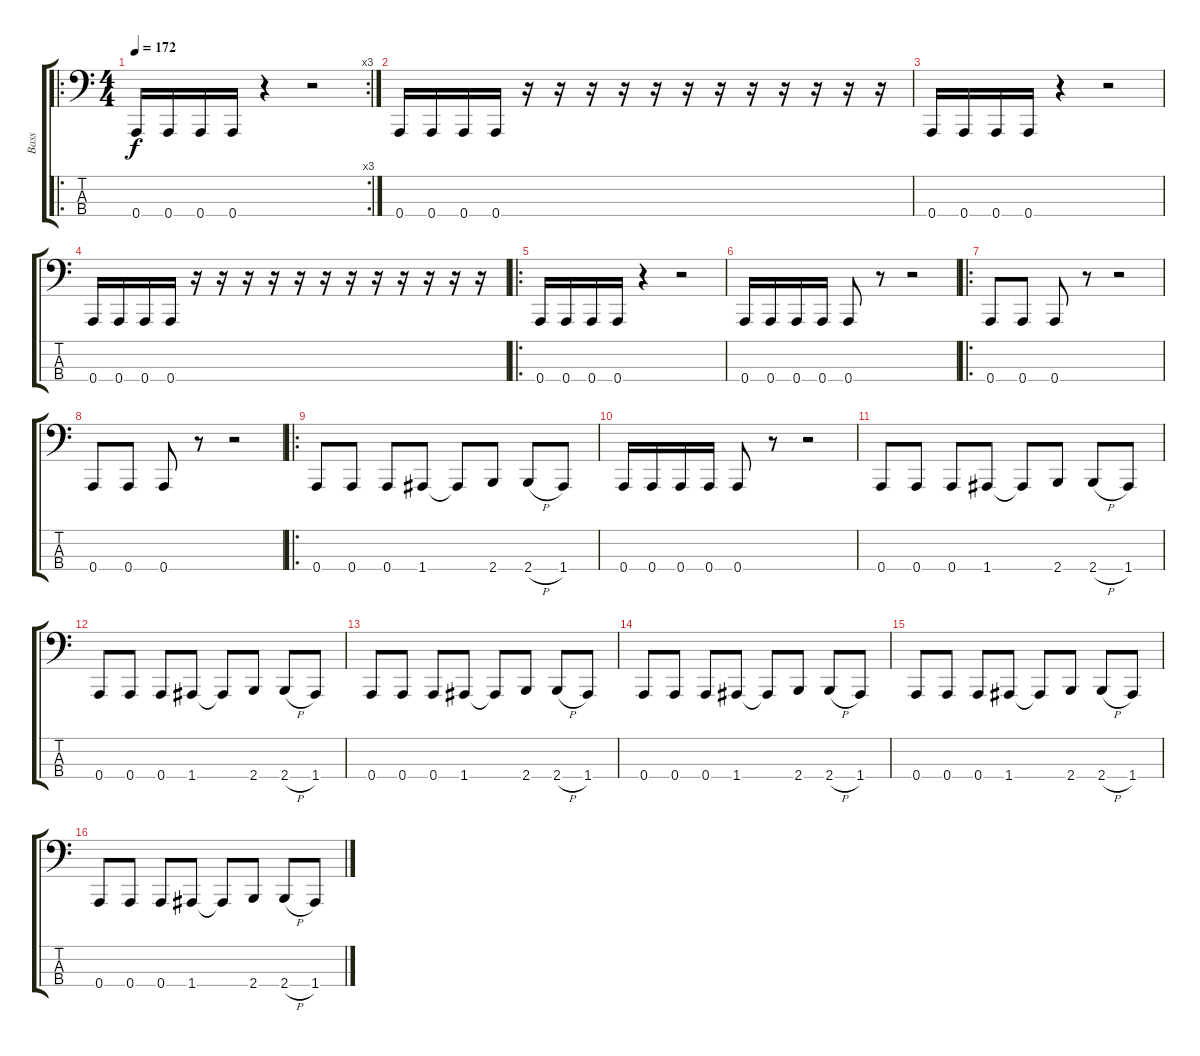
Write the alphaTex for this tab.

\track ("Bass" "Bass") {instrument electricbasspick}
\staff {score tabs}
\tuning (D2 A1 E1 A0) {hide}
\ro
\rc 3
\ts (4 4)
\tempo 172
\clef f4
\ks c
0.4.16{dy f instrument electricbasspick} 0.4.16 0.4.16 0.4.16 r.4 r.2 |
0.4.16 0.4.16 0.4.16 0.4.16 r.16 r.16 r.16 r.16 r.16 r.16 r.16 r.16 r.16 r.16 r.16 r.16 |
0.4.16 0.4.16 0.4.16 0.4.16 r.4 r.2 |
0.4.16 0.4.16 0.4.16 0.4.16 r.16 r.16 r.16 r.16 r.16 r.16 r.16 r.16 r.16 r.16 r.16 r.16 |
\ro
0.4.16 0.4.16 0.4.16 0.4.16 r.4 r.2 |
0.4.16 0.4.16 0.4.16 0.4.16 0.4.8 r.8 r.2 |
\ro
0.4.8 0.4.8 0.4.8 r.8 r.2 |
0.4.8 0.4.8 0.4.8 r.8 r.2 |
\ro
0.4.8 0.4.8 0.4.8 1.4.8 1.4{t}.8 2.4.8 2.4{h}.8 1.4.8 |
0.4.16 0.4.16 0.4.16 0.4.16 0.4.8 r.8 r.2 |
0.4.8 0.4.8 0.4.8 1.4.8 1.4{t}.8 2.4.8 2.4{h}.8 1.4.8 |
0.4.8 0.4.8 0.4.8 1.4.8 1.4{t}.8 2.4.8 2.4{h}.8 1.4.8 |
0.4.8 0.4.8 0.4.8 1.4.8 1.4{t}.8 2.4.8 2.4{h}.8 1.4.8 |
0.4.8 0.4.8 0.4.8 1.4.8 1.4{t}.8 2.4.8 2.4{h}.8 1.4.8 |
0.4.8 0.4.8 0.4.8 1.4.8 1.4{t}.8 2.4.8 2.4{h}.8 1.4.8 |
0.4.8 0.4.8 0.4.8 1.4.8 1.4{t}.8 2.4.8 2.4{h}.8 1.4.8
